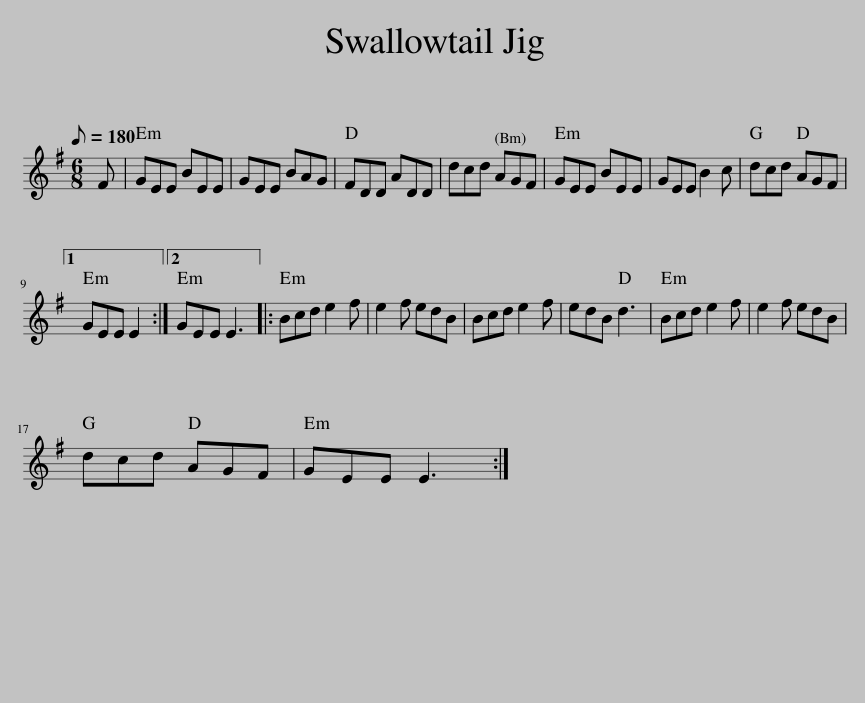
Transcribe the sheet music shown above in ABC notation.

X:1
L:1/8
Q:1/8=180
M:6/8
I:linebreak $
K:Emin
V:1 treble
V:1
 F | GEE BEE | GEE BAG | FDD ADD | dcd AGF | %5
 GEE BEE | GEE B2 c | dcd AGF |1$ GEE E2 :|2 GEE E3 |: %10
 Bcd e2 f | e2 f edB | Bcd e2 f | edB d3 | Bcd e2 f | %15
 e2 f edB |$ dcd AGF | GEE E3 :| %18
